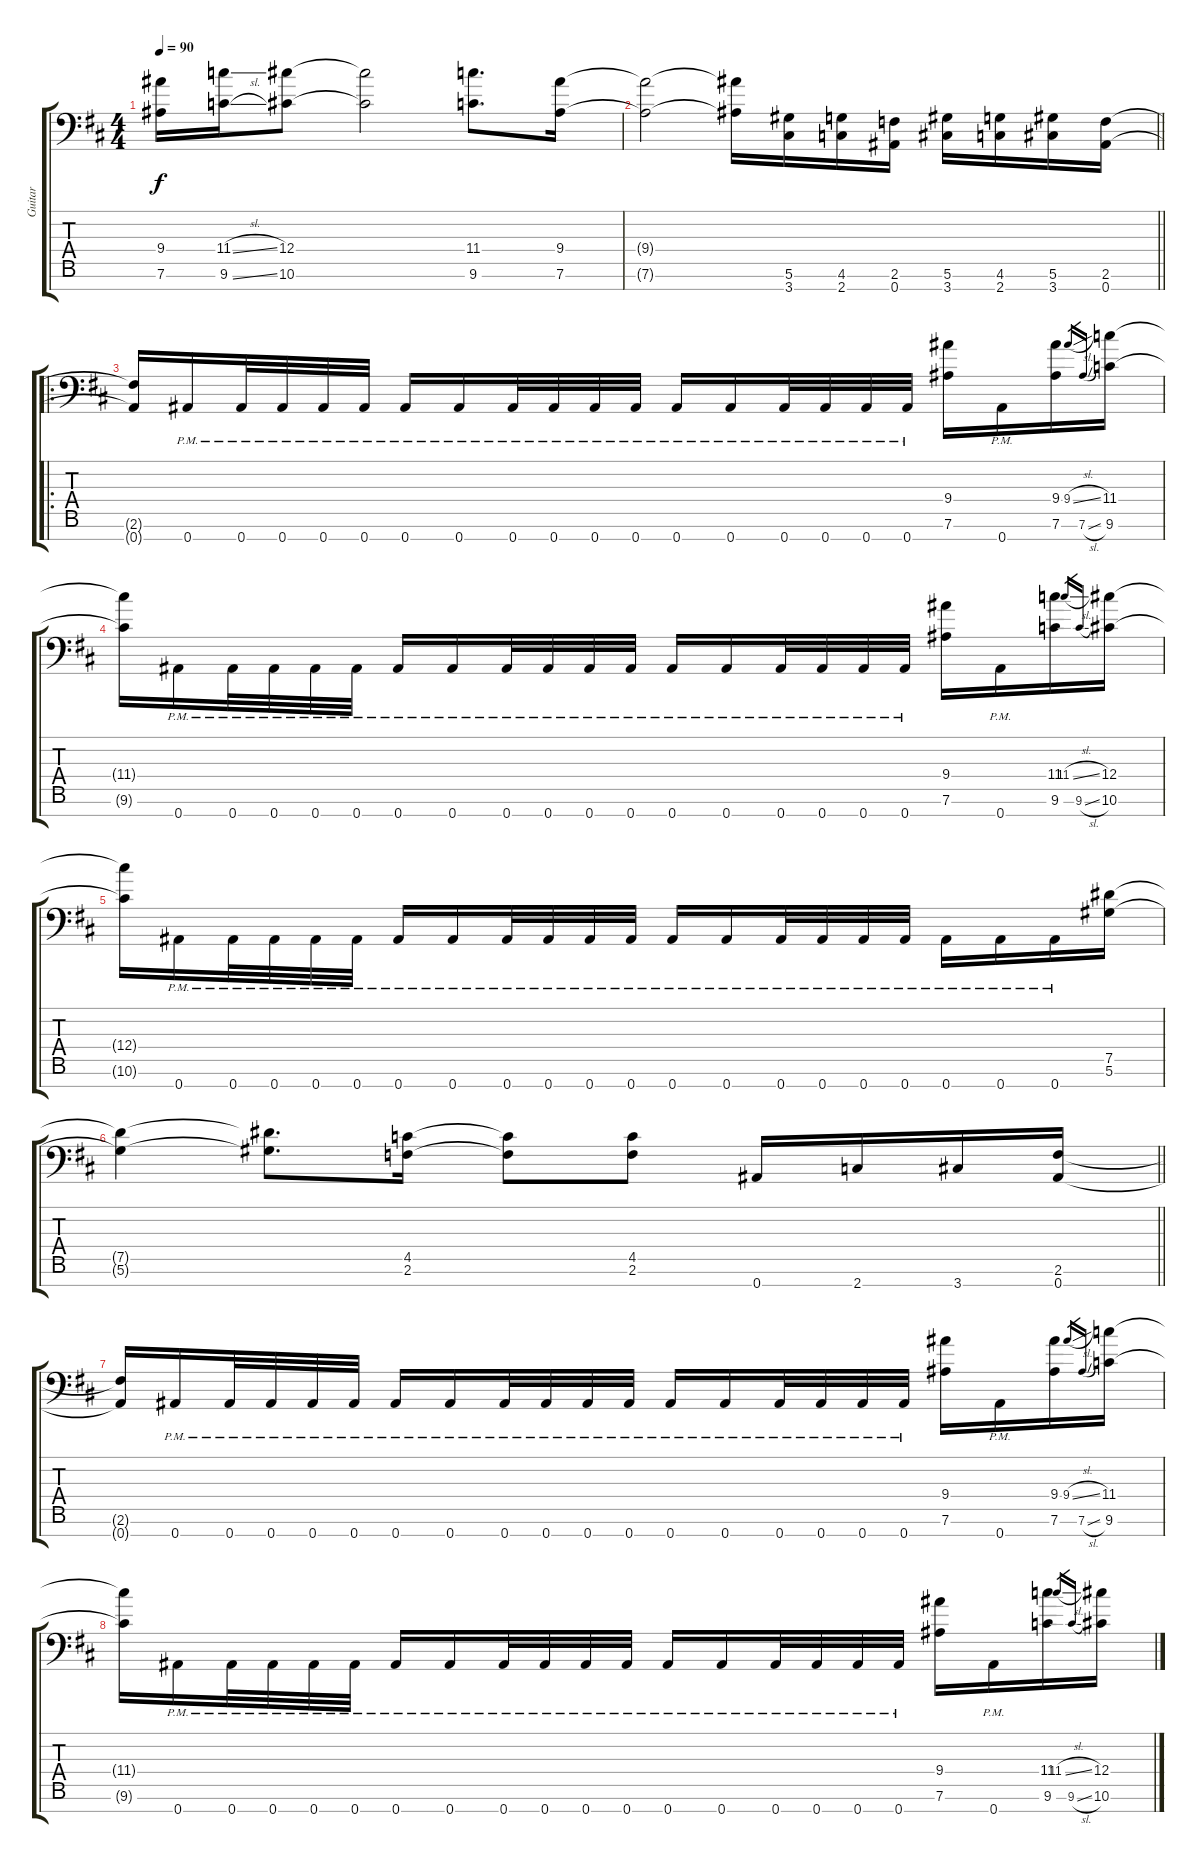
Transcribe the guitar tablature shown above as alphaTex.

\track ("Guitar " "Guitar ") {instrument distortionguitar}
\staff {score tabs}
\tuning (Eb4 Bb3 Gb3 Db3 Ab2 Eb2 Bb1) {hide}
\ts (4 4)
\tempo 90
\clef f4
\ks d
(9.4{t} 7.6{t}).16{dy f} (11.4{sl} 9.6{sl}).16 (12.4 10.6).8 (12.4{t} 10.6{t}).2 (11.4 9.6).8{d} (9.4 7.6).16 |
\barLineRight lightlight
(9.4{t} 7.6{t}).2 (9.4{t} 7.6{t}).16 (5.6 3.7).16 (4.6 2.7).16 (2.6 0.7).16 (5.6 3.7).16 (4.6 2.7).16 (5.6 3.7).16 (2.6 0.7).16 |
\ro
(2.6{t} 0.7{t}).16 0.7{pm}.16 0.7{pm}.32 0.7{pm}.32 0.7{pm}.32 0.7{pm}.32 0.7{pm}.16 0.7{pm}.16 0.7{pm}.32 0.7{pm}.32 0.7{pm}.32 0.7{pm}.32 0.7{pm}.16 0.7{pm}.16 0.7{pm}.32 0.7{pm}.32 0.7{pm}.32 0.7{pm}.32 (9.4 7.6).16 0.7{pm}.16 (9.4 7.6).16 9.4{sl}.16{gr} 7.6{sl}.16{gr} (11.4 9.6).16 |
(11.4{t} 9.6{t}).16 0.7{pm}.16 0.7{pm}.32 0.7{pm}.32 0.7{pm}.32 0.7{pm}.32 0.7{pm}.16 0.7{pm}.16 0.7{pm}.32 0.7{pm}.32 0.7{pm}.32 0.7{pm}.32 0.7{pm}.16 0.7{pm}.16 0.7{pm}.32 0.7{pm}.32 0.7{pm}.32 0.7{pm}.32 (9.4 7.6).16 0.7{pm}.16 (11.4 9.6).16 11.4{sl}.16{gr} 9.6{sl}.16{gr} (12.4 10.6).16 |
(12.4{t} 10.6{t}).16 0.7{pm}.16 0.7{pm}.32 0.7{pm}.32 0.7{pm}.32 0.7{pm}.32 0.7{pm}.16 0.7{pm}.16 0.7{pm}.32 0.7{pm}.32 0.7{pm}.32 0.7{pm}.32 0.7{pm}.16 0.7{pm}.16 0.7{pm}.32 0.7{pm}.32 0.7{pm}.32 0.7{pm}.32 0.7{pm}.16 0.7{pm}.16 0.7{pm}.16 (7.5 5.6).16 |
\barLineRight lightlight
(7.5{t} 5.6{t}).4 (7.5{t} 5.6{t}).8{d} (4.5 2.6).16 (4.5{t} 2.6{t}).8 (4.5 2.6).8 0.7.16 2.7.16 3.7.16 (2.6 0.7).16 |
(2.6{t} 0.7{t}).16 0.7{pm}.16 0.7{pm}.32 0.7{pm}.32 0.7{pm}.32 0.7{pm}.32 0.7{pm}.16 0.7{pm}.16 0.7{pm}.32 0.7{pm}.32 0.7{pm}.32 0.7{pm}.32 0.7{pm}.16 0.7{pm}.16 0.7{pm}.32 0.7{pm}.32 0.7{pm}.32 0.7{pm}.32 (9.4 7.6).16 0.7{pm}.16 (9.4 7.6).16 9.4{sl}.16{gr} 7.6{sl}.16{gr} (11.4 9.6).16 |
(11.4{t} 9.6{t}).16 0.7{pm}.16 0.7{pm}.32 0.7{pm}.32 0.7{pm}.32 0.7{pm}.32 0.7{pm}.16 0.7{pm}.16 0.7{pm}.32 0.7{pm}.32 0.7{pm}.32 0.7{pm}.32 0.7{pm}.16 0.7{pm}.16 0.7{pm}.32 0.7{pm}.32 0.7{pm}.32 0.7{pm}.32 (9.4 7.6).16 0.7{pm}.16 (11.4 9.6).16 11.4{sl}.16{gr} 9.6{sl}.16{gr} (12.4 10.6).16
